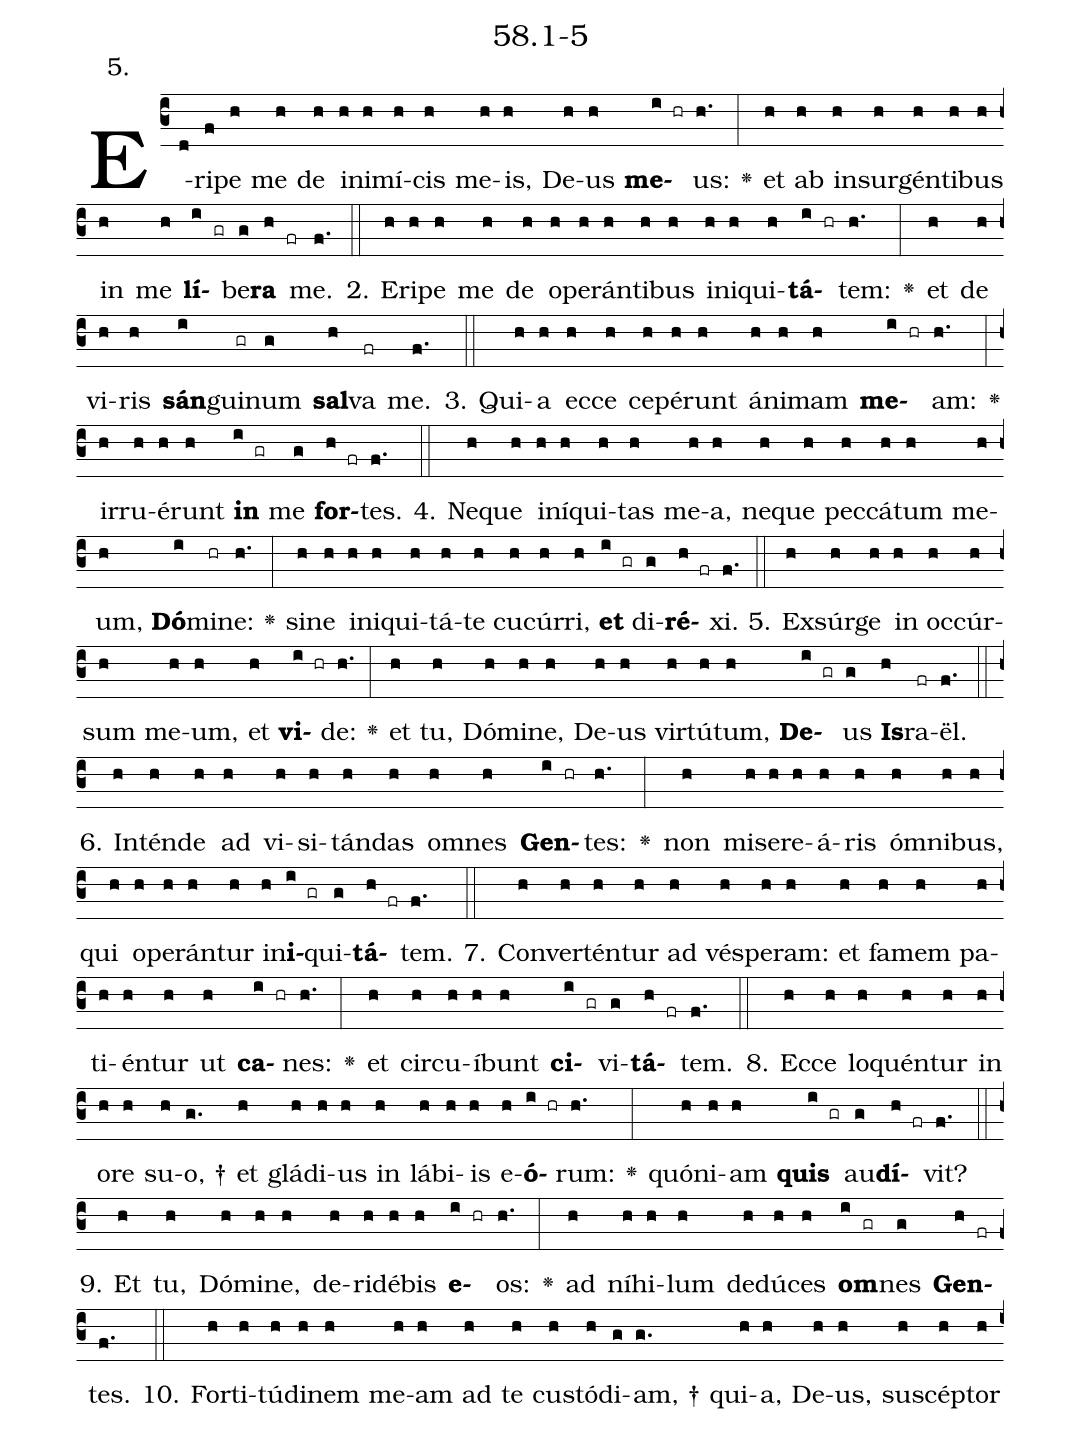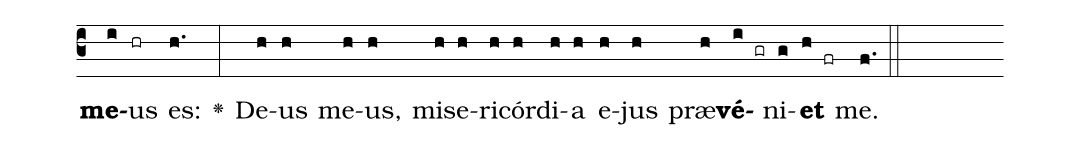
name: 58.1-5;
annotation: 5.;
%%
(c3)E(d)ri(f)pe(h) me(h) de(h) in(h)i(h)mí(h)cis(h) me(h)is,(h) De(h)us(h) <b>me</b>(i hr)us:(h.) <v>\greheightstar</v>(:) et(h) ab(h) in(h)sur(h)gén(h)ti(h)bus(h) in(h) me(h) <b>lí</b>(i gr)be(g)<b>ra</b>(h fr) me.(f.) (::)
2. E(h)ri(h)pe(h) me(h) de(h) o(h)pe(h)rán(h)ti(h)bus(h) in(h)i(h)qui(h)<b>tá</b>(i hr)tem:(h.) <v>\greheightstar</v>(:) et(h) de(h) vi(h)ris(h) <b>sán</b>(i)gui(gr)num(g) <b>sal</b>(h)va(fr) me.(f.) (::)
3. Qui(h)a(h) ec(h)ce(h) ce(h)pé(h)runt(h) á(h)ni(h)mam(h) <b>me</b>(i hr)am:(h.) <v>\greheightstar</v>(:) ir(h)ru(h)é(h)runt(h) <b>in</b>(i gr) me(g) <b>for</b>(h fr)tes.(f.) (::)
4. Ne(h)que(h) in(h)í(h)qui(h)tas(h) me(h)a,(h) ne(h)que(h) pec(h)cá(h)tum(h) me(h)um,(h) <b>Dó</b>(i)mi(hr)ne:(h.) <v>\greheightstar</v>(:) si(h)ne(h) in(h)i(h)qui(h)tá(h)te(h) cu(h)cúr(h)ri,(h) <b>et</b>(i gr) di(g)<b>ré</b>(h fr)xi.(f.) (::)
5. Ex(h)súr(h)ge(h) in(h) oc(h)cúr(h)sum(h) me(h)um,(h) et(h) <b>vi</b>(i hr)de:(h.) <v>\greheightstar</v>(:) et(h) tu,(h) Dó(h)mi(h)ne,(h) De(h)us(h) vir(h)tú(h)tum,(h) <b>De</b>(i gr)us(g) <b>Is</b>(h)ra(fr)ël.(f.) (::)
6. In(h)tén(h)de(h) ad(h) vi(h)si(h)tán(h)das(h) om(h)nes(h) <b>Gen</b>(i hr)tes:(h.) <v>\greheightstar</v>(:) non(h) mi(h)se(h)re(h)á(h)ris(h) óm(h)ni(h)bus,(h) qui(h) o(h)pe(h)rán(h)tur(h) in(h)<b>i</b>(i gr)qui(g)<b>tá</b>(h fr)tem.(f.) (::)
7. Con(h)ver(h)tén(h)tur(h) ad(h) vés(h)pe(h)ram:(h) et(h) fa(h)mem(h) pa(h)ti(h)én(h)tur(h) ut(h) <b>ca</b>(i hr)nes:(h.) <v>\greheightstar</v>(:) et(h) cir(h)cu(h)í(h)bunt(h) <b>ci</b>(i gr)vi(g)<b>tá</b>(h fr)tem.(f.) (::)
8. Ec(h)ce(h) lo(h)quén(h)tur(h) in(h) o(h)re(h) su(h)o, †(g.) et(h) glá(h)di(h)us(h) in(h) lá(h)bi(h)is(h) e(h)<b>ó</b>(i hr)rum:(h.) <v>\greheightstar</v>(:) quón(h)i(h)am(h) <b>quis</b>(i gr) au(g)<b>dí</b>(h fr)vit?(f.) (::)
9. Et(h) tu,(h) Dó(h)mi(h)ne,(h) de(h)ri(h)dé(h)bis(h) <b>e</b>(i hr)os:(h.) <v>\greheightstar</v>(:) ad(h) ní(h)hi(h)lum(h) de(h)dú(h)ces(h) <b>om</b>(i gr)nes(g) <b>Gen</b>(h fr)tes.(f.) (::)
10. For(h)ti(h)tú(h)di(h)nem(h) me(h)am(h) ad(h) te(h) cus(h)tó(h)di(g)am, †(g.) qui(h)a,(h) De(h)us,(h) su(h)scép(h)tor(h) <b>me</b>(i)us(hr) es:(h.) <v>\greheightstar</v>(:) De(h)us(h) me(h)us,(h) mi(h)se(h)ri(h)cór(h)di(h)a(h) e(h)jus(h) præ(h)<b>vé</b>(i gr)ni(g)<b>et</b>(h fr) me.(f.) (::)
